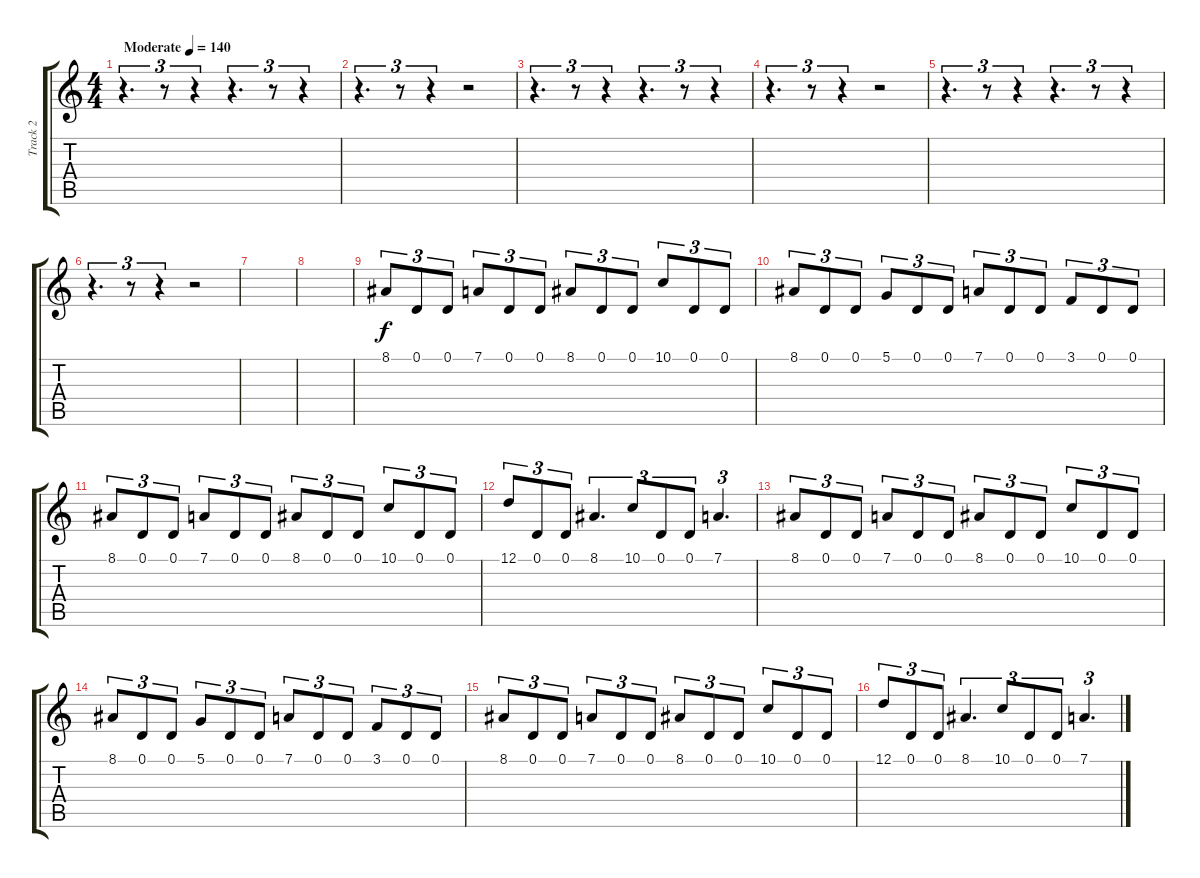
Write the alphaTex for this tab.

\track ("Track 2" "Track 2") {instrument harpsichord}
\staff {score tabs}
\tuning (D4 A3 F3 C3 G2 D2) {hide}
\ts (4 4)
\tempo (140 "Moderate")
\clef g2
\ks c
r.4{d tu (3 2) dy f instrument harpsichord} r.8{tu (3 2)} r.4{tu (3 2)} r.4{d tu (3 2)} r.8{tu (3 2)} r.4{tu (3 2)} |
r.4{d tu (3 2)} r.8{tu (3 2)} r.4{tu (3 2)} r.2 |
r.4{d tu (3 2)} r.8{tu (3 2)} r.4{tu (3 2)} r.4{d tu (3 2)} r.8{tu (3 2)} r.4{tu (3 2)} |
r.4{d tu (3 2)} r.8{tu (3 2)} r.4{tu (3 2)} r.2 |
r.4{d tu (3 2)} r.8{tu (3 2)} r.4{tu (3 2)} r.4{d tu (3 2)} r.8{tu (3 2)} r.4{tu (3 2)} |
r.4{d tu (3 2)} r.8{tu (3 2)} r.4{tu (3 2)} r.2 |
|
|
8.1.8{tu (3 2)} 0.1.8{tu (3 2)} 0.1.8{tu (3 2)} 7.1.8{tu (3 2)} 0.1.8{tu (3 2)} 0.1.8{tu (3 2)} 8.1.8{tu (3 2)} 0.1.8{tu (3 2)} 0.1.8{tu (3 2)} 10.1.8{tu (3 2)} 0.1.8{tu (3 2)} 0.1.8{tu (3 2)} |
8.1.8{tu (3 2)} 0.1.8{tu (3 2)} 0.1.8{tu (3 2)} 5.1.8{tu (3 2)} 0.1.8{tu (3 2)} 0.1.8{tu (3 2)} 7.1.8{tu (3 2)} 0.1.8{tu (3 2)} 0.1.8{tu (3 2)} 3.1.8{tu (3 2)} 0.1.8{tu (3 2)} 0.1.8{tu (3 2)} |
8.1.8{tu (3 2)} 0.1.8{tu (3 2)} 0.1.8{tu (3 2)} 7.1.8{tu (3 2)} 0.1.8{tu (3 2)} 0.1.8{tu (3 2)} 8.1.8{tu (3 2)} 0.1.8{tu (3 2)} 0.1.8{tu (3 2)} 10.1.8{tu (3 2)} 0.1.8{tu (3 2)} 0.1.8{tu (3 2)} |
12.1.8{tu (3 2)} 0.1.8{tu (3 2)} 0.1.8{tu (3 2)} 8.1.4{d tu (3 2)} 10.1.8{tu (3 2)} 0.1.8{tu (3 2)} 0.1.8{tu (3 2)} 7.1.4{d tu (3 2)} |
8.1.8{tu (3 2)} 0.1.8{tu (3 2)} 0.1.8{tu (3 2)} 7.1.8{tu (3 2)} 0.1.8{tu (3 2)} 0.1.8{tu (3 2)} 8.1.8{tu (3 2)} 0.1.8{tu (3 2)} 0.1.8{tu (3 2)} 10.1.8{tu (3 2)} 0.1.8{tu (3 2)} 0.1.8{tu (3 2)} |
8.1.8{tu (3 2)} 0.1.8{tu (3 2)} 0.1.8{tu (3 2)} 5.1.8{tu (3 2)} 0.1.8{tu (3 2)} 0.1.8{tu (3 2)} 7.1.8{tu (3 2)} 0.1.8{tu (3 2)} 0.1.8{tu (3 2)} 3.1.8{tu (3 2)} 0.1.8{tu (3 2)} 0.1.8{tu (3 2)} |
8.1.8{tu (3 2)} 0.1.8{tu (3 2)} 0.1.8{tu (3 2)} 7.1.8{tu (3 2)} 0.1.8{tu (3 2)} 0.1.8{tu (3 2)} 8.1.8{tu (3 2)} 0.1.8{tu (3 2)} 0.1.8{tu (3 2)} 10.1.8{tu (3 2)} 0.1.8{tu (3 2)} 0.1.8{tu (3 2)} |
12.1.8{tu (3 2)} 0.1.8{tu (3 2)} 0.1.8{tu (3 2)} 8.1.4{d tu (3 2)} 10.1.8{tu (3 2)} 0.1.8{tu (3 2)} 0.1.8{tu (3 2)} 7.1.4{d tu (3 2)}
